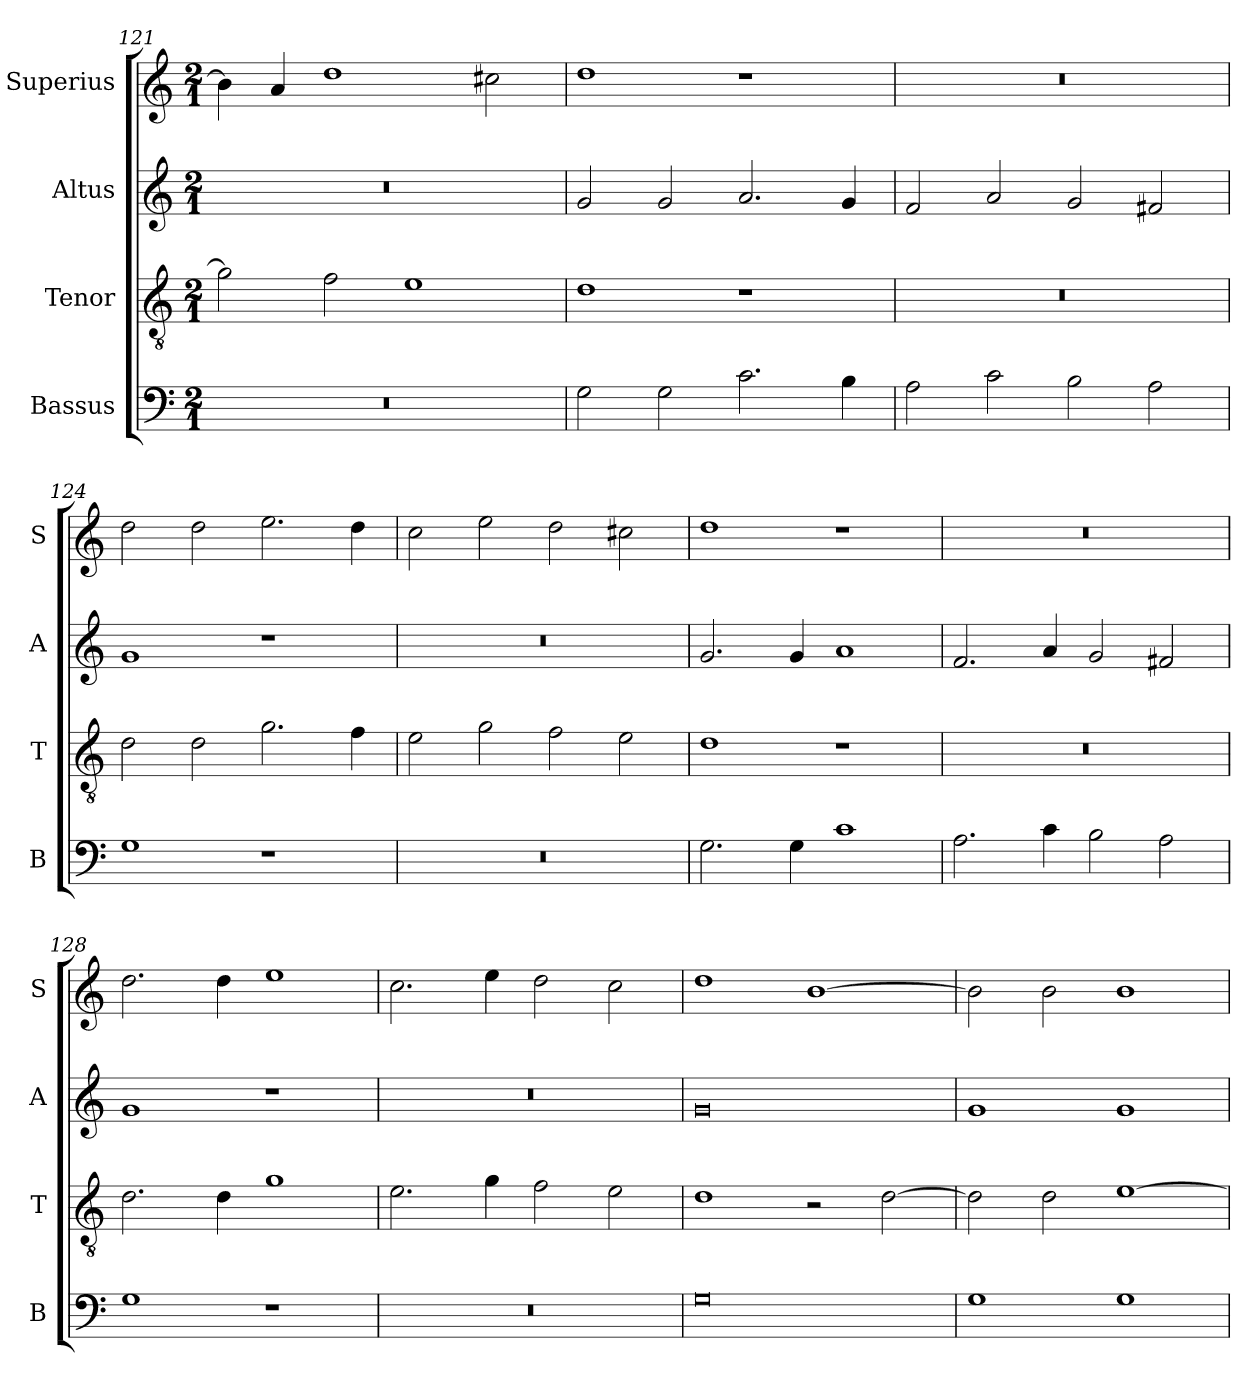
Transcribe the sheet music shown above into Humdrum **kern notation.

**kern	**kern	**kern	**kern
*part4	*part3	*part2	*part1
*staff4	*staff3	*staff2	*staff1
*I"Bassus	*I"Tenor	*I"Altus	*I"Superius
*I'B	*I'T	*I'A	*I'S
*clefF4	*clefGv2	*clefG2	*clefG2
*k[]	*k[]	*k[]	*k[]
*C:	*C:	*C:	*C:
*M2/1	*M2/1	*M2/1	*M2/1
=121	=121	=121	=121
0r	2g]	0r	4b]
.	.	.	4a
.	2f	.	1dd
.	1e	.	.
.	.	.	2cc#X
=122	=122	=122	=122
2G	1d	2g	1dd
2G	.	2g	.
2.c	1r	2.a	1r
4B	.	4g	.
=123	=123	=123	=123
2A	0r	2f	0r
2c	.	2a	.
2B	.	2g	.
2A	.	2f#X	.
=124	=124	=124	=124
1G	2d	1g	2dd
.	2d	.	2dd
1r	2.g	1r	2.ee
.	4f	.	4dd
=125	=125	=125	=125
0r	2e	0r	2cc
.	2g	.	2ee
.	2f	.	2dd
.	2e	.	2cc#X
=126	=126	=126	=126
2.G	1d	2.g	1dd
4G	.	4g	.
1c	1r	1a	1r
=127	=127	=127	=127
2.A	0r	2.f	0r
4c	.	4a	.
2B	.	2g	.
2A	.	2f#X	.
=128	=128	=128	=128
1G	2.d	1g	2.dd
.	4d	.	4dd
1r	1g	1r	1ee
=129	=129	=129	=129
0r	2.e	0r	2.cc
.	4g	.	4ee
.	2f	.	2dd
.	2e	.	2cc
=130	=130	=130	=130
0G	1d	0g	1dd
.	2r	.	[1b
.	[2d	.	.
=131	=131	=131	=131
1G	2d]	1g	2b]
.	2d	.	2b
1G	[1e	1g	1b
=	=	=	=
*-	*-	*-	*-
